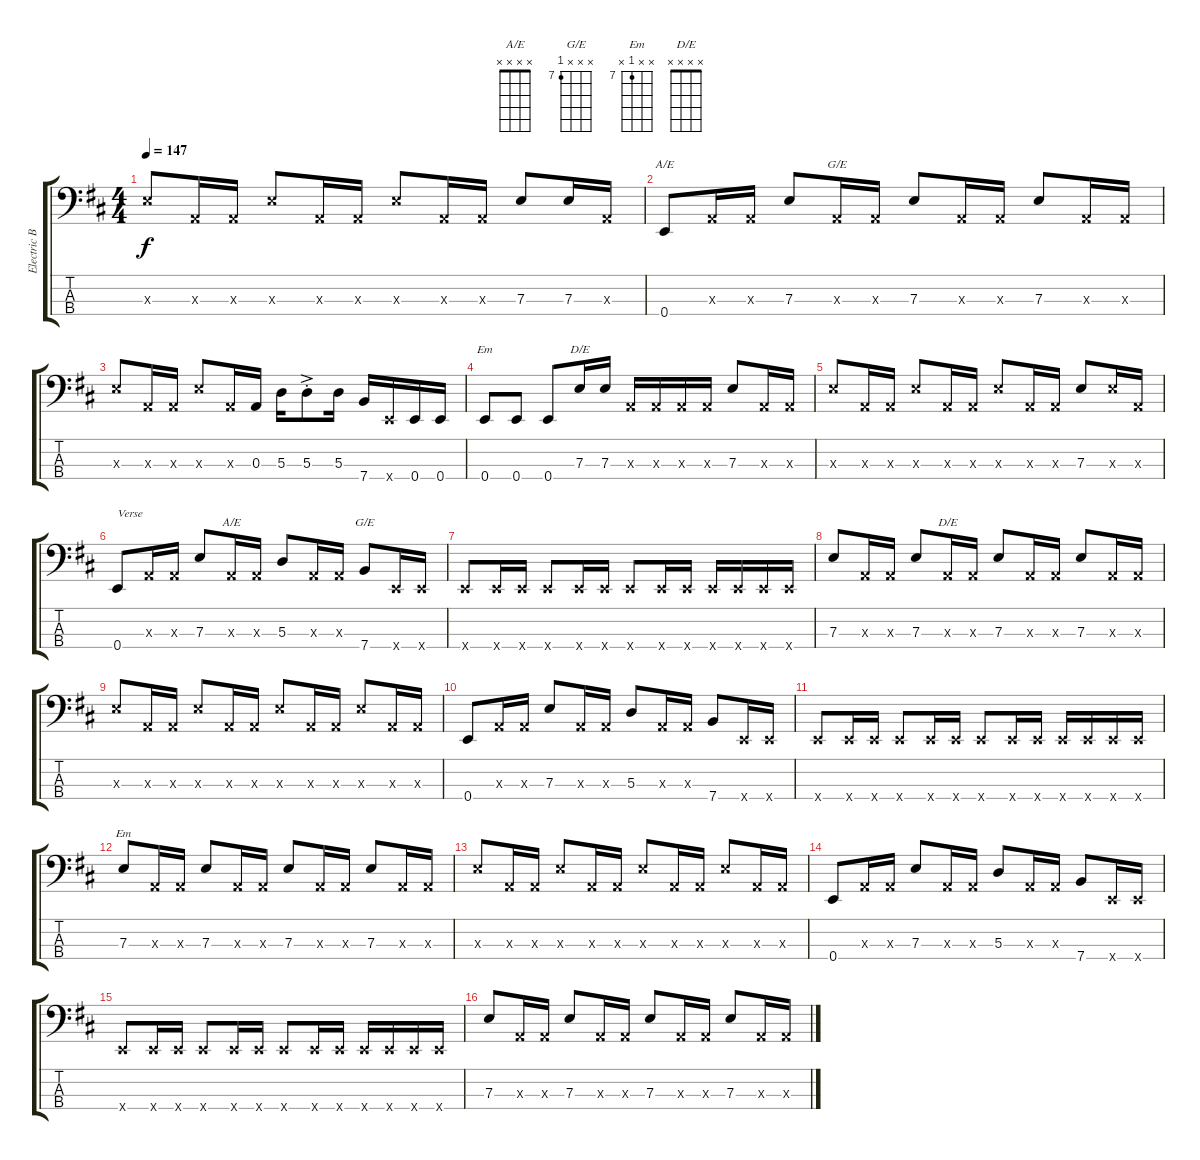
\track ("Electric Bass" "Electric B") {instrument electricbassfinger}
\staff {score tabs}
\tuning (G2 D2 A1 E1) {hide}
\chord ("A/E" x x x 0)
\chord ("G/E" x x 7 x) {firstfret 7}
\chord ("Em" x x x x)
\chord ("D/E" x x 7 x) {firstfret 7}
\chord ("A/E" x x x x)
\chord ("G/E" x x x 7) {firstfret 7}
\chord ("D/E" x x x x)
\chord ("Em" x x 7 x) {firstfret 7}
\ts (4 4)
\tempo 147
\clef f4
\ks d
7.3{x}.8{dy f} 0.3{x}.16 0.3{x}.16 7.3{x}.8 0.3{x}.16 0.3{x}.16 7.3{x}.8 0.3{x}.16 0.3{x}.16 7.3.8 7.3.16 0.3{x}.16 |
0.4.8{ch "A/E"} 0.3{x}.16 0.3{x}.16 7.3.8 0.3{x}.16{ch "G/E"} 0.3{x}.16 7.3.8 0.3{x}.16 0.3{x}.16 7.3.8 0.3{x}.16 0.3{x}.16 |
7.3{x}.8 0.3{x}.16 0.3{x}.16 7.3{x}.8 0.3{x}.16 0.3.16 5.3.16 5.3{ac st}.8 5.3.16 7.4.16 0.4{x}.16 0.4.16 0.4.16 |
0.4.8{ch "Em"} 0.4.8 0.4.8 7.3.16{ch "D/E"} 7.3.16 0.3{x}.16 0.3{x}.16 0.3{x}.16 0.3{x}.16 7.3.8 0.3{x}.16 0.3{x}.16 |
7.3{x}.8 0.3{x}.16 0.3{x}.16 7.3{x}.8 0.3{x}.16 0.3{x}.16 7.3{x}.8 0.3{x}.16 0.3{x}.16 7.3.8 7.3{x}.16 0.3{x}.16 |
0.4.8{txt "Verse"} 0.3{x}.16 0.3{x}.16 7.3.8 0.3{x}.16{ch "A/E"} 0.3{x}.16 5.3.8 0.3{x}.16 0.3{x}.16 7.4.8{ch "G/E"} 0.4{x}.16 0.4{x}.16 |
0.4{x}.8 0.4{x}.16 0.4{x}.16 0.4{x}.8 0.4{x}.16 0.4{x}.16 0.4{x}.8 0.4{x}.16 0.4{x}.16 0.4{x}.16 0.4{x}.16 0.4{x}.16 0.4{x}.16 |
7.3.8 0.3{x}.16 0.3{x}.16 7.3.8 0.3{x}.16{ch "D/E"} 0.3{x}.16 7.3.8 0.3{x}.16 0.3{x}.16 7.3.8 0.3{x}.16 0.3{x}.16 |
7.3{x}.8 0.3{x}.16 0.3{x}.16 7.3{x}.8 0.3{x}.16 0.3{x}.16 7.3{x}.8 0.3{x}.16 0.3{x}.16 7.3{x}.8 0.3{x}.16 0.3{x}.16 |
0.4.8 0.3{x}.16 0.3{x}.16 7.3.8 0.3{x}.16 0.3{x}.16 5.3.8 0.3{x}.16 0.3{x}.16 7.4.8 0.4{x}.16 0.4{x}.16 |
0.4{x}.8 0.4{x}.16 0.4{x}.16 0.4{x}.8 0.4{x}.16 0.4{x}.16 0.4{x}.8 0.4{x}.16 0.4{x}.16 0.4{x}.16 0.4{x}.16 0.4{x}.16 0.4{x}.16 |
7.3.8{ch "Em"} 0.3{x}.16 0.3{x}.16 7.3.8 0.3{x}.16 0.3{x}.16 7.3.8 0.3{x}.16 0.3{x}.16 7.3.8 0.3{x}.16 0.3{x}.16 |
7.3{x}.8 0.3{x}.16 0.3{x}.16 7.3{x}.8 0.3{x}.16 0.3{x}.16 7.3{x}.8 0.3{x}.16 0.3{x}.16 7.3{x}.8 0.3{x}.16 0.3{x}.16 |
0.4.8 0.3{x}.16 0.3{x}.16 7.3.8 0.3{x}.16 0.3{x}.16 5.3.8 0.3{x}.16 0.3{x}.16 7.4.8 0.4{x}.16 0.4{x}.16 |
0.4{x}.8 0.4{x}.16 0.4{x}.16 0.4{x}.8 0.4{x}.16 0.4{x}.16 0.4{x}.8 0.4{x}.16 0.4{x}.16 0.4{x}.16 0.4{x}.16 0.4{x}.16 0.4{x}.16 |
7.3.8 0.3{x}.16 0.3{x}.16 7.3.8 0.3{x}.16 0.3{x}.16 7.3.8 0.3{x}.16 0.3{x}.16 7.3.8 0.3{x}.16 0.3{x}.16
